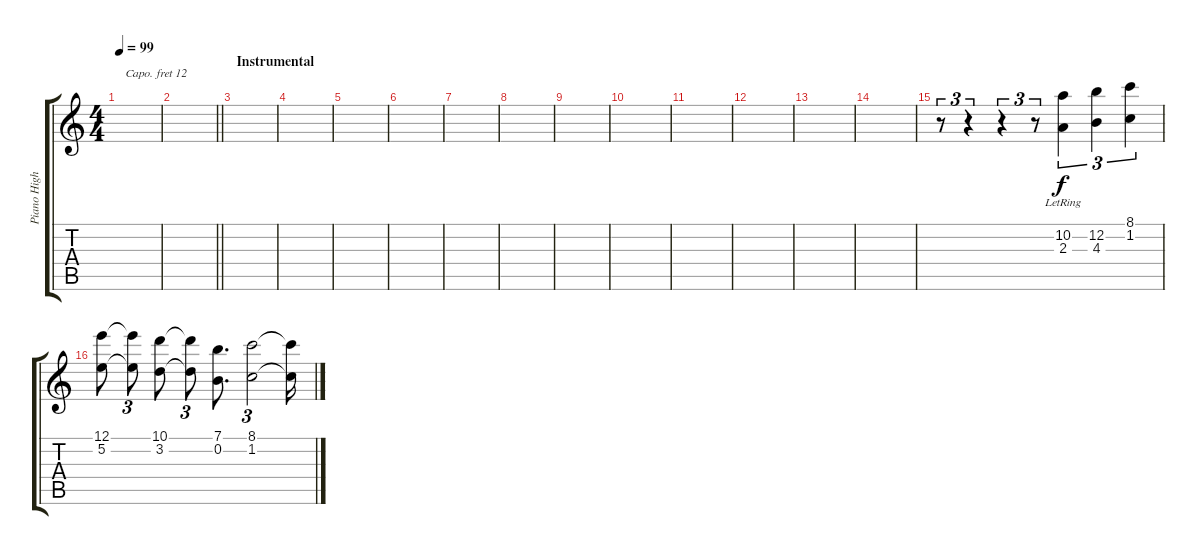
\track ("Piano High" "Piano High") {instrument brightacousticpiano}
\staff {score tabs}
\capo 12
\tuning (E4 B3 G3 D3 A2 E2) {hide}
\ts (4 4)
\tempo 99
\clef g2
\ks c
|
\barLineRight lightlight
|
\section ("" "Instrumental")
|
|
|
|
|
|
|
|
|
|
|
|
r.8{tu (3 2)} r.4{tu (3 2)} r.4{tu (3 2)} r.8{tu (3 2)} (10.2{lr} 2.3).4{tu (3 2)} (12.2 4.3).4{tu (3 2)} (8.1 1.2).4{tu (3 2)} |
(12.1 5.2).8 (12.1{t} 5.2{t}).8{tu (3 2)} (10.1 3.2).8 (10.1{t} 3.2{t}).8{tu (3 2)} (7.1 0.2).8{d} (8.1 1.2).2{tu (3 2)} (8.1{t} 1.2{t}).16
